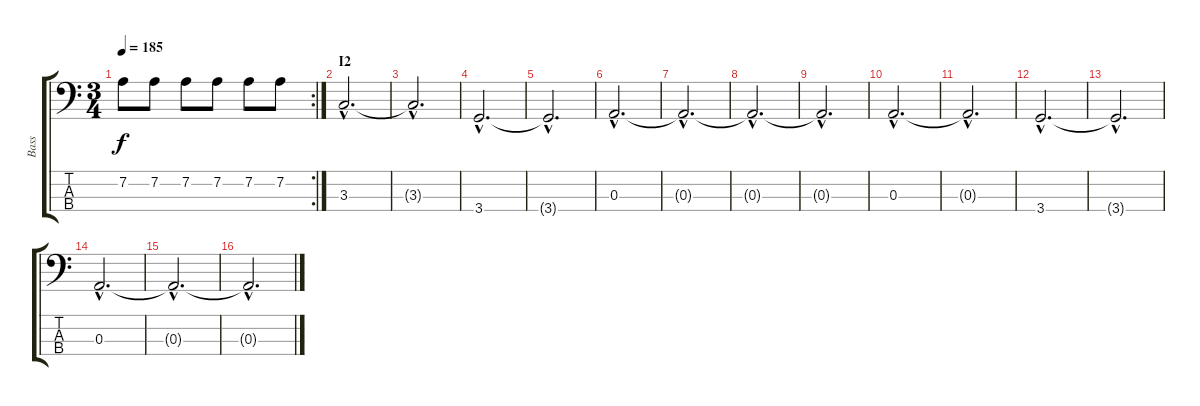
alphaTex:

\track ("Bass" "Bass") {instrument electricbassfinger}
\staff {score tabs}
\tuning (G2 D2 A1 E1) {hide}
\rc 2
\ts (3 4)
\tempo 185
\clef f4
\ks c
7.2.8{dy f} 7.2.8 7.2.8 7.2.8 7.2.8 7.2.8 |
\section ("" "I2")
3.3{hac}.2{d} |
3.3{hac t}.2{d} |
3.4{hac}.2{d} |
3.4{hac t}.2{d} |
0.3{hac}.2{d} |
0.3{hac t}.2{d} |
0.3{hac t}.2{d} |
0.3{hac t}.2{d} |
0.3{hac}.2{d} |
0.3{hac t}.2{d} |
3.4{hac}.2{d} |
3.4{hac t}.2{d} |
0.3{hac}.2{d} |
0.3{hac t}.2{d} |
0.3{hac t}.2{d}
